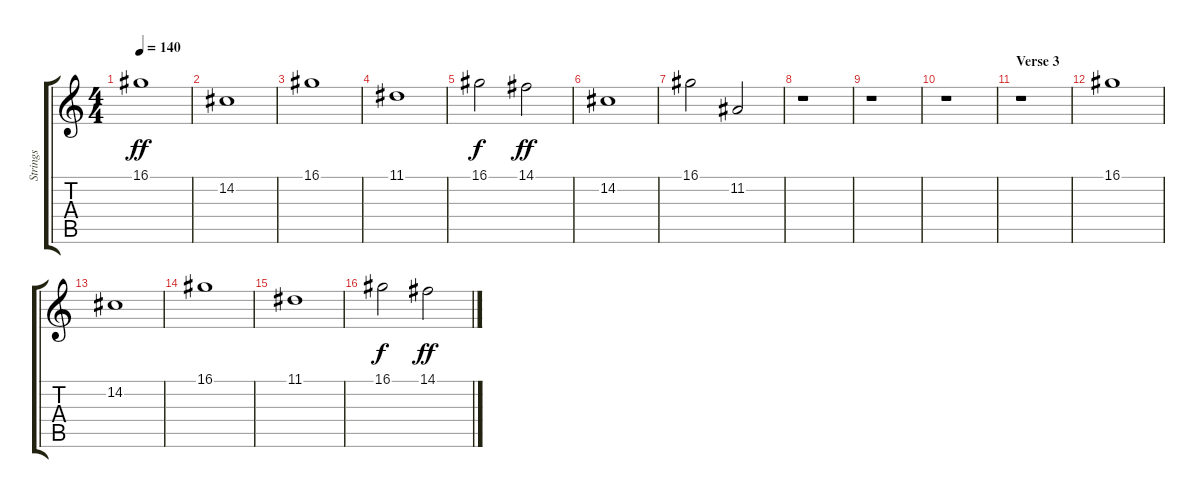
\track ("Strings" "Strings") {instrument stringensemble1}
\staff {score tabs}
\tuning (E4 B3 G3 D3 A2 E2) {hide}
\ts (4 4)
\tempo 140
\clef g2
\ks c
16.1.1{dy ff} |
14.2.1 |
16.1.1 |
11.1.1 |
16.1.2{dy f} 14.1.2{dy ff} |
14.2.1 |
16.1.2 11.2.2 |
r.1 |
r.1 |
r.1 |
\section ("" "Verse 3")
r.1 |
16.1.1 |
14.2.1 |
16.1.1 |
11.1.1 |
16.1.2{dy f} 14.1.2{dy ff}
